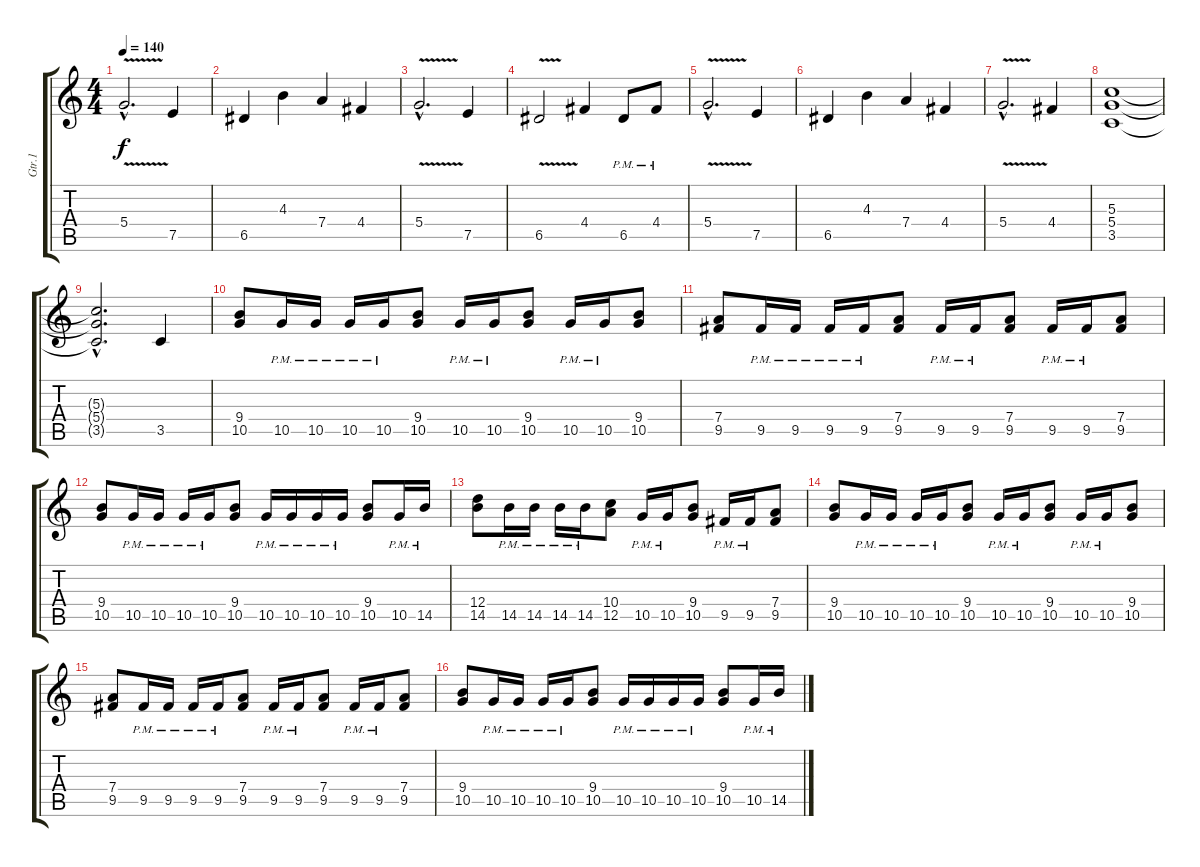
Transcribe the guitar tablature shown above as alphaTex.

\track ("Gtr.1" "Gtr.1") {instrument distortionguitar}
\staff {score tabs}
\tuning (E4 B3 G3 D3 A2 E2) {hide}
\ts (4 4)
\tempo 140
\clef g2
\ks c
5.4{v hac}.2{d dy f} 7.5.4 |
6.5.4 4.3.4 7.4.4 4.4.4 |
5.4{v hac}.2{d} 7.5.4 |
6.5{v}.2 4.4.4 6.5{pm}.8 4.4{pm}.8 |
5.4{v hac}.2{d} 7.5.4 |
6.5.4 4.3.4 7.4.4 4.4.4 |
5.4{v hac}.2{d} 4.4.4 |
(5.3 5.4 3.5).1 |
(5.3{hac t} 5.4{hac t} 3.5{hac t}).2{d} 3.5.4 |
(9.4 10.5).8 10.5{pm}.16 10.5{pm}.16 10.5{pm}.16 10.5{pm}.16 (9.4 10.5).8 10.5{pm}.16 10.5{pm}.16 (9.4 10.5).8 10.5{pm}.16 10.5{pm}.16 (9.4 10.5).8 |
(7.4 9.5).8 9.5{pm}.16 9.5{pm}.16 9.5{pm}.16 9.5{pm}.16 (7.4 9.5).8 9.5{pm}.16 9.5{pm}.16 (7.4 9.5).8 9.5{pm}.16 9.5{pm}.16 (7.4 9.5).8 |
(9.4 10.5).8 10.5{pm}.16 10.5{pm}.16 10.5{pm}.16 10.5{pm}.16 (9.4 10.5).8 10.5{pm}.16 10.5{pm}.16 10.5{pm}.16 10.5{pm}.16 (9.4 10.5).8 10.5{pm}.16 14.5{pm}.16 |
(12.4 14.5).8 14.5{pm}.16 14.5{pm}.16 14.5{pm}.16 14.5{pm}.16 (10.4 12.5).8 10.5{pm}.16 10.5{pm}.16 (9.4 10.5).8 9.5{pm}.16 9.5{pm}.16 (7.4 9.5).8 |
(9.4 10.5).8 10.5{pm}.16 10.5{pm}.16 10.5{pm}.16 10.5{pm}.16 (9.4 10.5).8 10.5{pm}.16 10.5{pm}.16 (9.4 10.5).8 10.5{pm}.16 10.5{pm}.16 (9.4 10.5).8 |
(7.4 9.5).8 9.5{pm}.16 9.5{pm}.16 9.5{pm}.16 9.5{pm}.16 (7.4 9.5).8 9.5{pm}.16 9.5{pm}.16 (7.4 9.5).8 9.5{pm}.16 9.5{pm}.16 (7.4 9.5).8 |
(9.4 10.5).8 10.5{pm}.16 10.5{pm}.16 10.5{pm}.16 10.5{pm}.16 (9.4 10.5).8 10.5{pm}.16 10.5{pm}.16 10.5{pm}.16 10.5{pm}.16 (9.4 10.5).8 10.5{pm}.16 14.5{pm}.16
